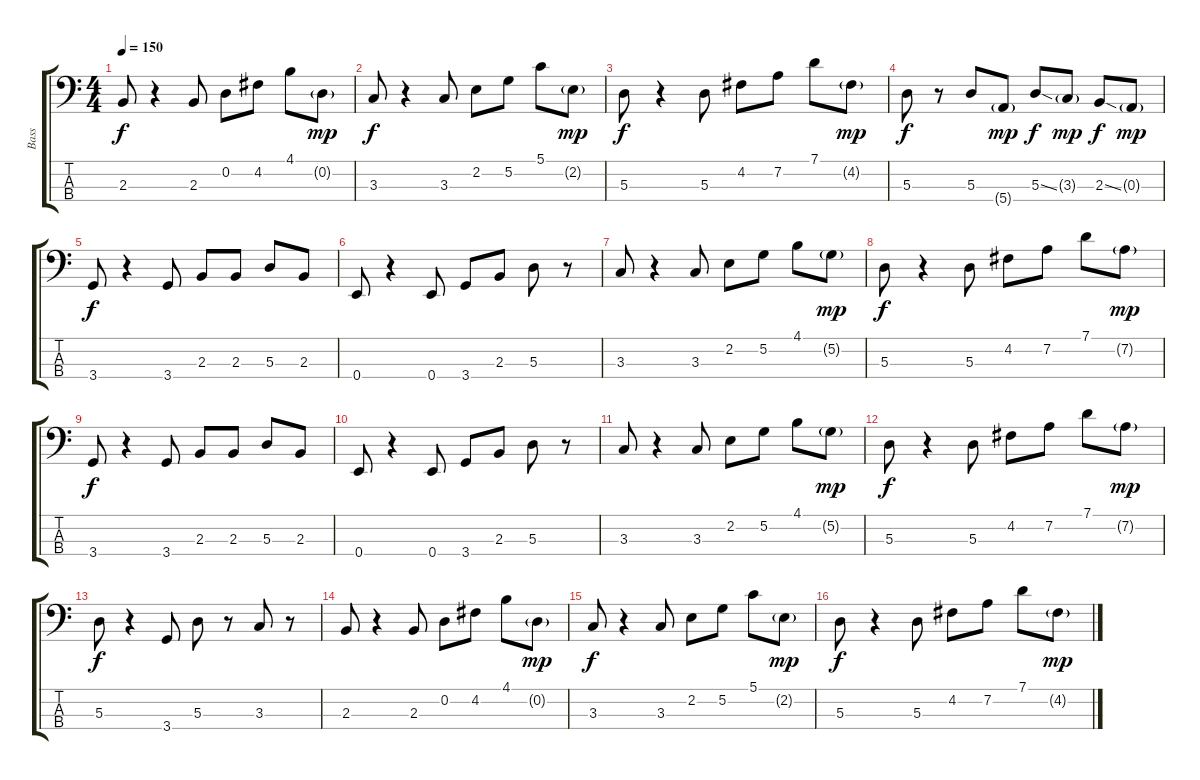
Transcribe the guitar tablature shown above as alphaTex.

\track ("Bass" "Bass") {instrument electricbassfinger}
\staff {score tabs}
\tuning (G2 D2 A1 E1) {hide}
\ts (4 4)
\tempo 150
\clef f4
\ks c
2.3.8{dy f} r.4 2.3.8 0.2.8 4.2.8 4.1.8 0.2{g}.8{dy mp} |
3.3.8{dy f} r.4 3.3.8 2.2.8 5.2.8 5.1.8 2.2{g}.8{dy mp} |
5.3.8{dy f} r.4 5.3.8 4.2.8 7.2.8 7.1.8 4.2{g}.8{dy mp} |
5.3.8{dy f} r.8 5.3.8 5.4{g}.8{dy mp} 5.3{ss}.8{dy f} 3.3{g}.8{dy mp} 2.3{ss}.8{dy f} 0.3{g}.8{dy mp} |
3.4.8{dy f} r.4 3.4.8 2.3.8 2.3.8 5.3.8 2.3.8 |
0.4.8 r.4 0.4.8 3.4.8 2.3.8 5.3.8 r.8 |
3.3.8 r.4 3.3.8 2.2.8 5.2.8 4.1.8 5.2{g}.8{dy mp} |
5.3.8{dy f} r.4 5.3.8 4.2.8 7.2.8 7.1.8 7.2{g}.8{dy mp} |
3.4.8{dy f} r.4 3.4.8 2.3.8 2.3.8 5.3.8 2.3.8 |
0.4.8 r.4 0.4.8 3.4.8 2.3.8 5.3.8 r.8 |
3.3.8 r.4 3.3.8 2.2.8 5.2.8 4.1.8 5.2{g}.8{dy mp} |
5.3.8{dy f} r.4 5.3.8 4.2.8 7.2.8 7.1.8 7.2{g}.8{dy mp} |
5.3.8{dy f} r.4 3.4.8 5.3.8 r.8 3.3.8 r.8 |
2.3.8 r.4 2.3.8 0.2.8 4.2.8 4.1.8 0.2{g}.8{dy mp} |
3.3.8{dy f} r.4 3.3.8 2.2.8 5.2.8 5.1.8 2.2{g}.8{dy mp} |
5.3.8{dy f} r.4 5.3.8 4.2.8 7.2.8 7.1.8 4.2{g}.8{dy mp}
